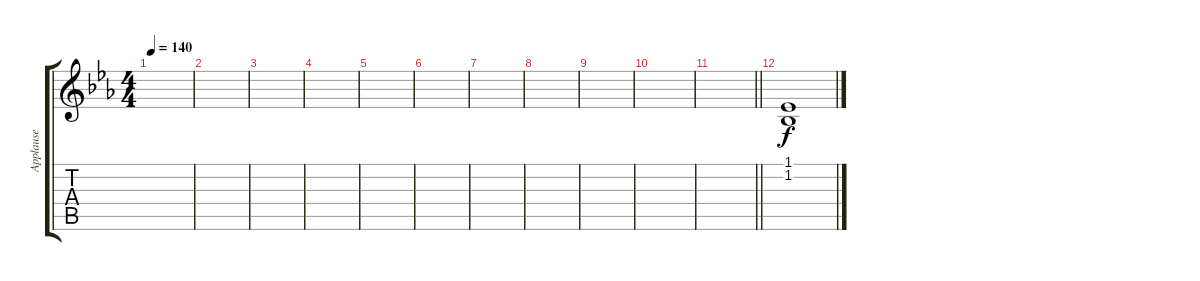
\track ("Applause" "Applause") {instrument applause}
\staff {score tabs}
\tuning (D4 A3 F3 C3 G2 C2) {hide}
\ts (4 4)
\tempo 140
\clef g2
\ks eb
|
|
|
|
|
|
|
|
|
|
\barLineRight lightlight
|
(1.1 1.2).1
